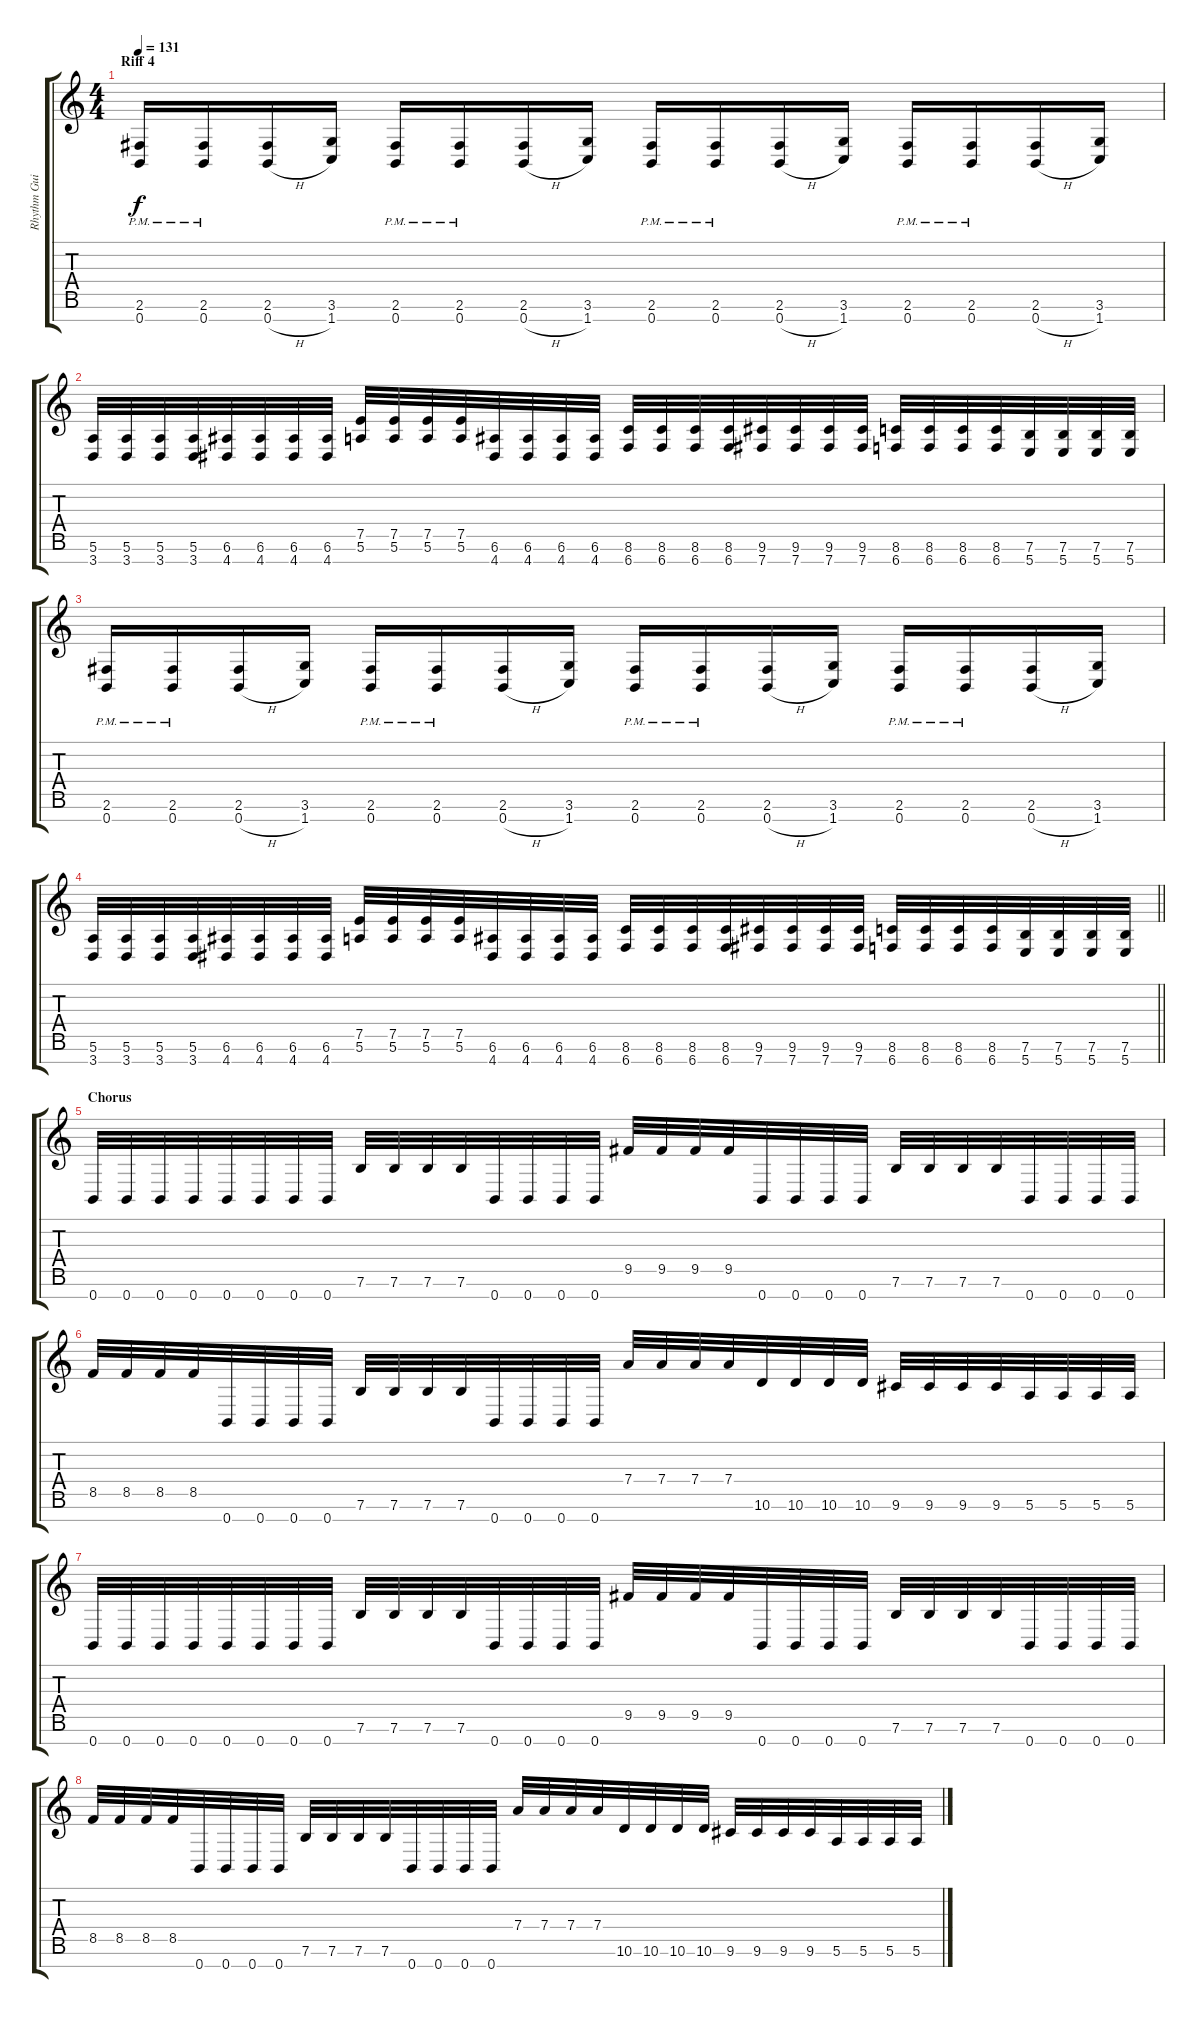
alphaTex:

\track ("Rhythm Guitar 2" "Rhythm Gui") {instrument overdrivenguitar}
\staff {score tabs}
\tuning (E4 B3 G3 D3 A2 E2 B1) {hide}
\ts (4 4)
\section ("" "Riff 4")
\tempo 131
\clef g2
\ks c
(2.6{pm} 0.7{pm}).16{dy f} (2.6{pm} 0.7{pm}).16 (2.6 0.7{h}).16 (3.6 1.7).16 (2.6{pm} 0.7{pm}).16 (2.6{pm} 0.7{pm}).16 (2.6 0.7{h}).16 (3.6 1.7).16 (2.6{pm} 0.7{pm}).16 (2.6{pm} 0.7{pm}).16 (2.6 0.7{h}).16 (3.6 1.7).16 (2.6{pm} 0.7{pm}).16 (2.6{pm} 0.7{pm}).16 (2.6 0.7{h}).16 (3.6 1.7).16 |
(5.6 3.7).32 (5.6 3.7).32 (5.6 3.7).32 (5.6 3.7).32 (6.6 4.7).32 (6.6 4.7).32 (6.6 4.7).32 (6.6 4.7).32 (7.5 5.6).32 (7.5 5.6).32 (7.5 5.6).32 (7.5 5.6).32 (6.6 4.7).32 (6.6 4.7).32 (6.6 4.7).32 (6.6 4.7).32 (8.6 6.7).32 (8.6 6.7).32 (8.6 6.7).32 (8.6 6.7).32 (9.6 7.7).32 (9.6 7.7).32 (9.6 7.7).32 (9.6 7.7).32 (8.6 6.7).32 (8.6 6.7).32 (8.6 6.7).32 (8.6 6.7).32 (7.6 5.7).32 (7.6 5.7).32 (7.6 5.7).32 (7.6 5.7).32 |
(2.6{pm} 0.7{pm}).16 (2.6{pm} 0.7{pm}).16 (2.6 0.7{h}).16 (3.6 1.7).16 (2.6{pm} 0.7{pm}).16 (2.6{pm} 0.7{pm}).16 (2.6 0.7{h}).16 (3.6 1.7).16 (2.6{pm} 0.7{pm}).16 (2.6{pm} 0.7{pm}).16 (2.6 0.7{h}).16 (3.6 1.7).16 (2.6{pm} 0.7{pm}).16 (2.6{pm} 0.7{pm}).16 (2.6 0.7{h}).16 (3.6 1.7).16 |
\barLineRight lightlight
(5.6 3.7).32 (5.6 3.7).32 (5.6 3.7).32 (5.6 3.7).32 (6.6 4.7).32 (6.6 4.7).32 (6.6 4.7).32 (6.6 4.7).32 (7.5 5.6).32 (7.5 5.6).32 (7.5 5.6).32 (7.5 5.6).32 (6.6 4.7).32 (6.6 4.7).32 (6.6 4.7).32 (6.6 4.7).32 (8.6 6.7).32 (8.6 6.7).32 (8.6 6.7).32 (8.6 6.7).32 (9.6 7.7).32 (9.6 7.7).32 (9.6 7.7).32 (9.6 7.7).32 (8.6 6.7).32 (8.6 6.7).32 (8.6 6.7).32 (8.6 6.7).32 (7.6 5.7).32 (7.6 5.7).32 (7.6 5.7).32 (7.6 5.7).32 |
\section ("" "Chorus")
0.7.32 0.7.32 0.7.32 0.7.32 0.7.32 0.7.32 0.7.32 0.7.32 7.6.32 7.6.32 7.6.32 7.6.32 0.7.32 0.7.32 0.7.32 0.7.32 9.5.32 9.5.32 9.5.32 9.5.32 0.7.32 0.7.32 0.7.32 0.7.32 7.6.32 7.6.32 7.6.32 7.6.32 0.7.32 0.7.32 0.7.32 0.7.32 |
8.5.32 8.5.32 8.5.32 8.5.32 0.7.32 0.7.32 0.7.32 0.7.32 7.6.32 7.6.32 7.6.32 7.6.32 0.7.32 0.7.32 0.7.32 0.7.32 7.4.32 7.4.32 7.4.32 7.4.32 10.6.32 10.6.32 10.6.32 10.6.32 9.6.32 9.6.32 9.6.32 9.6.32 5.6.32 5.6.32 5.6.32 5.6.32 |
0.7.32 0.7.32 0.7.32 0.7.32 0.7.32 0.7.32 0.7.32 0.7.32 7.6.32 7.6.32 7.6.32 7.6.32 0.7.32 0.7.32 0.7.32 0.7.32 9.5.32 9.5.32 9.5.32 9.5.32 0.7.32 0.7.32 0.7.32 0.7.32 7.6.32 7.6.32 7.6.32 7.6.32 0.7.32 0.7.32 0.7.32 0.7.32 |
8.5.32 8.5.32 8.5.32 8.5.32 0.7.32 0.7.32 0.7.32 0.7.32 7.6.32 7.6.32 7.6.32 7.6.32 0.7.32 0.7.32 0.7.32 0.7.32 7.4.32 7.4.32 7.4.32 7.4.32 10.6.32 10.6.32 10.6.32 10.6.32 9.6.32 9.6.32 9.6.32 9.6.32 5.6.32 5.6.32 5.6.32 5.6.32
